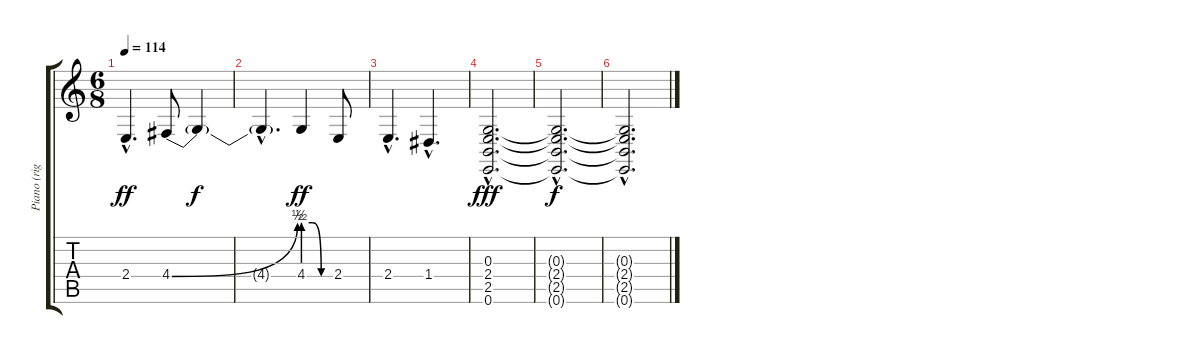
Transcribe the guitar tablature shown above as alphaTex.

\track ("Piano (right hand)" "Piano (rig") {instrument brightacousticpiano}
\staff {score tabs}
\tuning (E4 B3 G3 D3 A2 E2) {hide}
\ts (6 8)
\tempo 114
\clef g2
\ks c
2.4{hac}.4{d dy ff} 4.4{be (bend 0 0 60 2)}.8 4.4{t}.4{dy f} |
4.4{hac t}.4{d} 4.4{be (custom 0 2 20 2 40 0 60 0)}.4{dy ff} 2.4.8 |
2.4{hac}.4{d} 1.4{hac}.4{d} |
(0.3{hac} 2.4{hac} 2.5{hac} 0.6{hac}).2{d dy fff} |
(0.3{hac t} 2.4{hac t} 2.5{hac t} 0.6{hac t}).2{d dy f} |
(0.3{hac t} 2.4{hac t} 2.5{hac t} 0.6{hac t}).2{d}
